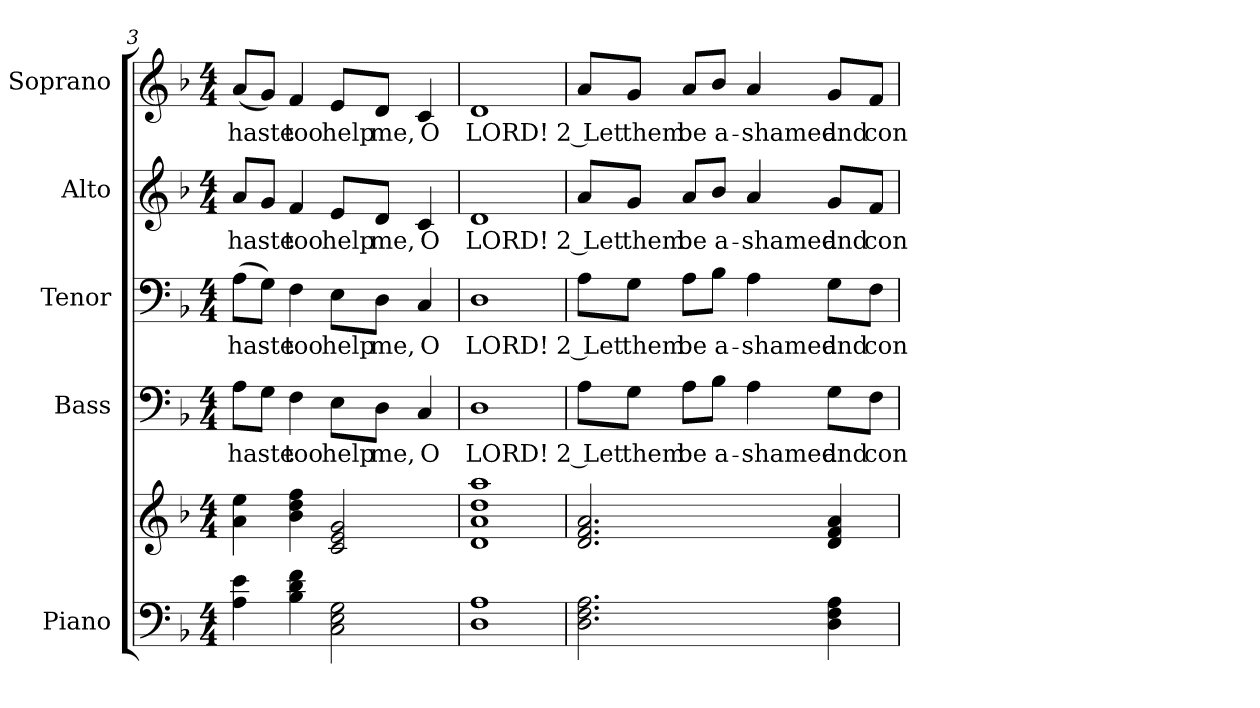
**kern	**kern	**kern	**text	**kern	**text	**kern	**text	**kern	**text
*part5	*part5	*part4	*part4	*part3	*part3	*part2	*part2	*part1	*part1
*staff6	*staff5	*staff4	*staff4	*staff3	*staff3	*staff2	*staff2	*staff1	*staff1
*I"Piano	*	*I"Bass	*	*I"Tenor	*	*I"Alto	*	*I"Soprano	*
*I'Pno.	*	*I'B.	*	*I'T.	*	*I'A.	*	*I'S.	*
!!LO:PB:g=z
*clefF4	*clefG2	*clefF4	*	*clefF4	*	*clefG2	*	*clefG2	*
*k[b-]	*k[b-]	*k[b-]	*	*k[b-]	*	*k[b-]	*	*k[b-]	*
*F:	*F:	*F:	*	*F:	*	*F:	*	*F:	*
*M4/4	*M4/4	*M4/4	*	*M4/4	*	*M4/4	*	*M4/4	*
=3	=3	=3	=3	=3	=3	=3	=3	=3	=3
!	!	!	!LO:LY:b:color=#000000	!	!	!	!	!	!
!	!	!	!	!	!LO:LY:b:color=#000000	!	!	!	!
!	!	!	!	!	!	!	!LO:LY:b:color=#000000	!	!
!	!	!	!	!	!	!	!	!	!LO:LY:b:color=#000000
4Ai\ 4ei	4ai\ 4eei	8Ai\L	haste	(8Ai\L	haste	8ai/L	haste	(8ai/L	haste
.	.	8Gi\J	.	8Gi\J)	.	8gi/J	.	8gi/J)	.
!	!	!	!LO:LY:b:color=#000000	!	!	!	!	!	!
!	!	!	!	!	!LO:LY:b:color=#000000	!	!	!	!
!	!	!	!	!	!	!	!LO:LY:b:color=#000000	!	!
!	!	!	!	!	!	!	!	!	!LO:LY:b:color=#000000
4B-i\ 4di 4fi	4b-i\ 4ddi 4ffi	4Fi\	too	4Fi\	too	4fi/	too	4fi/	too
!	!	!	!LO:LY:b:color=#000000	!	!	!	!	!	!
!	!	!	!	!	!LO:LY:b:color=#000000	!	!	!	!
!	!	!	!	!	!	!	!LO:LY:b:color=#000000	!	!
!	!	!	!	!	!	!	!	!	!LO:LY:b:color=#000000
2Ci\ 2Ei 2Gi	2ci/ 2ei 2gi	8Ei\L	help	8Ei\L	help	8ei/L	help	8ei/L	help
!	!	!	!LO:LY:b:color=#000000	!	!	!	!	!	!
!	!	!	!	!	!LO:LY:b:color=#000000	!	!	!	!
!	!	!	!	!	!	!	!LO:LY:b:color=#000000	!	!
!	!	!	!	!	!	!	!	!	!LO:LY:b:color=#000000
.	.	8Di\J	me,	8Di\J	me,	8di/J	me,	8di/J	me,
!	!	!	!LO:LY:b:color=#000000	!	!	!	!	!	!
!	!	!	!	!	!LO:LY:b:color=#000000	!	!	!	!
!	!	!	!	!	!	!	!LO:LY:b:color=#000000	!	!
!	!	!	!	!	!	!	!	!	!LO:LY:b:color=#000000
.	.	4Ci/	O	4Ci/	O	4ci/	O	4ci/	O
=4	=4	=4	=4	=4	=4	=4	=4	=4	=4
!	!	!	!LO:LY:b:color=#000000	!	!	!	!	!	!
!	!	!	!	!	!LO:LY:b:color=#000000	!	!	!	!
!	!	!	!	!	!	!	!LO:LY:b:color=#000000	!	!
!	!	!	!	!	!	!	!	!	!LO:LY:b:color=#000000
1Di 1Ai	1di 1ai 1ddi 1aai	1Di	LORD!	1Di	LORD!	1di	LORD!	1di	LORD!
!!LO:PB:g=z
=5	=5	=5	=5	=5	=5	=5	=5	=5	=5
!	!	!	!LO:LY:b:color=#000000	!	!	!	!	!	!
!	!	!	!	!	!LO:LY:b:color=#000000	!	!	!	!
!	!	!	!	!	!	!	!LO:LY:b:color=#000000	!	!
!	!	!	!	!	!	!	!	!	!LO:LY:b:color=#000000
2.Di\ 2.Fi 2.Ai	2.di/ 2.fi 2.ai	8Ai\L	2 Let	8Ai\L	2 Let	8ai/L	2 Let	8ai/L	2 Let
!	!	!	!LO:LY:b:color=#000000	!	!	!	!	!	!
!	!	!	!	!	!LO:LY:b:color=#000000	!	!	!	!
!	!	!	!	!	!	!	!LO:LY:b:color=#000000	!	!
!	!	!	!	!	!	!	!	!	!LO:LY:b:color=#000000
.	.	8Gi\J	them	8Gi\J	them	8gi/J	them	8gi/J	them
!	!	!	!LO:LY:b:color=#000000	!	!	!	!	!	!
!	!	!	!	!	!LO:LY:b:color=#000000	!	!	!	!
!	!	!	!	!	!	!	!LO:LY:b:color=#000000	!	!
!	!	!	!	!	!	!	!	!	!LO:LY:b:color=#000000
.	.	8Ai\L	be	8Ai\L	be	8ai/L	be	8ai/L	be
!	!	!	!LO:LY:b:color=#000000	!	!	!	!	!	!
!	!	!	!	!	!LO:LY:b:color=#000000	!	!	!	!
!	!	!	!	!	!	!	!LO:LY:b:color=#000000	!	!
!	!	!	!	!	!	!	!	!	!LO:LY:b:color=#000000
.	.	8B-i\J	a-	8B-i\J	a-	8b-i/J	a-	8b-i/J	a-
!	!	!	!LO:LY:b:color=#000000	!	!	!	!	!	!
!	!	!	!	!	!LO:LY:b:color=#000000	!	!	!	!
!	!	!	!	!	!	!	!LO:LY:b:color=#000000	!	!
!	!	!	!	!	!	!	!	!	!LO:LY:b:color=#000000
.	.	4Ai\	-shamed	4Ai\	-shamed	4ai/	-shamed	4ai/	-shamed
!	!	!	!LO:LY:b:color=#000000	!	!	!	!	!	!
!	!	!	!	!	!LO:LY:b:color=#000000	!	!	!	!
!	!	!	!	!	!	!	!LO:LY:b:color=#000000	!	!
!	!	!	!	!	!	!	!	!	!LO:LY:b:color=#000000
4Di\ 4Fi 4Ai	4di/ 4fi 4ai	8Gi\L	and	8Gi\L	and	8gi/L	and	8gi/L	and
!	!	!	!LO:LY:b:color=#000000	!	!	!	!	!	!
!	!	!	!	!	!LO:LY:b:color=#000000	!	!	!	!
!	!	!	!	!	!	!	!LO:LY:b:color=#000000	!	!
!	!	!	!	!	!	!	!	!	!LO:LY:b:color=#000000
.	.	8Fi\J	con-	8Fi\J	con-	8fi/J	con-	8fi/J	con-
=	=	=	=	=	=	=	=	=	=
*-	*-	*-	*-	*-	*-	*-	*-	*-	*-
